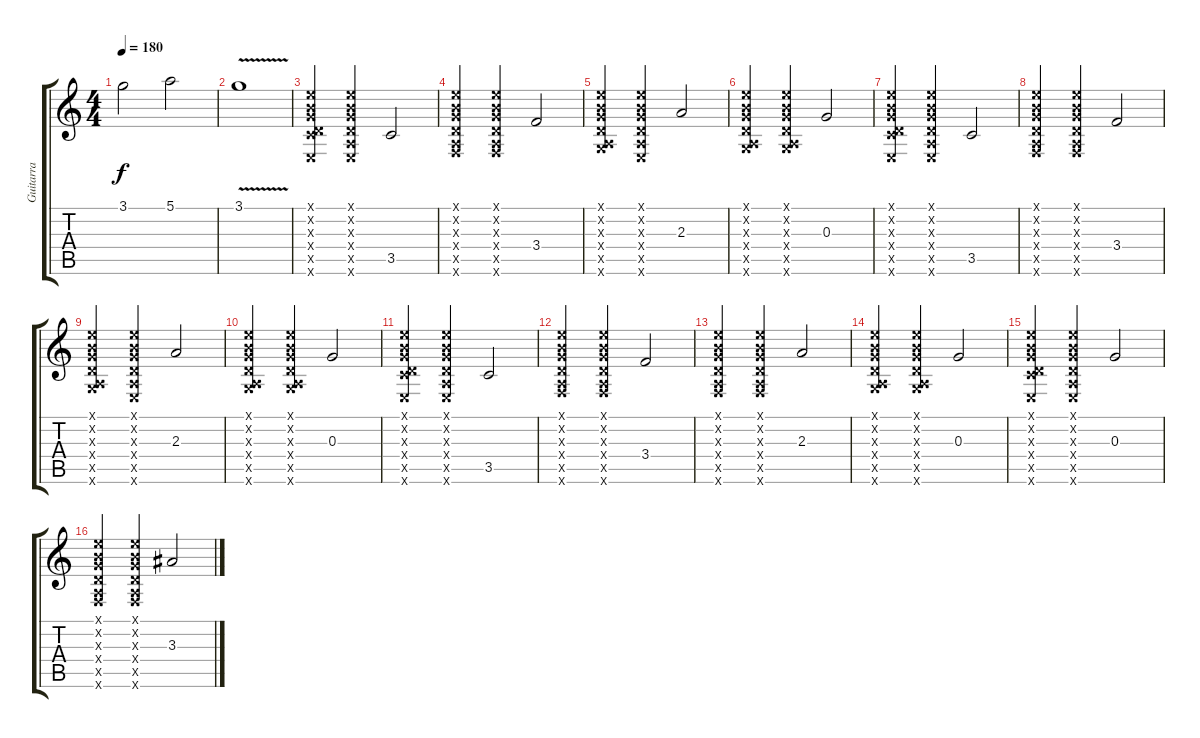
\track ("Guitarra" "Guitarra") {instrument overdrivenguitar}
\staff {score tabs}
\tuning (E4 B3 G3 D3 A2 E2) {hide}
\ts (4 4)
\tempo 180
\clef g2
\ks c
3.1.2{dy f} 5.1.2 |
3.1{v}.1 |
(0.1{x} 0.2{x} 0.3{x} 0.4{x} 3.5{x} 0.6{x}).4 (0.1{x} 0.2{x} 0.3{x} 0.4{x} 0.5{x} 0.6{x}).4 3.5.2 |
(0.1{x} 0.2{x} 0.3{x} 0.4{x} 0.5{x} 1.6{x}).4 (0.1{x} 0.2{x} 0.3{x} 0.4{x} 0.5{x} 1.6{x}).4 3.4.2 |
(0.1{x} 0.2{x} 0.3{x} 0.4{x} 0.5{x} 3.6{x}).4 (0.1{x} 0.2{x} 0.3{x} 0.4{x} 0.5{x} 0.6{x}).4 2.3.2 |
(0.1{x} 0.2{x} 0.3{x} 0.4{x} 0.5{x} 3.6{x}).4 (0.1{x} 0.2{x} 0.3{x} 0.4{x} 0.5{x} 3.6{x}).4 0.3.2 |
(0.1{x} 0.2{x} 0.3{x} 0.4{x} 3.5{x} 0.6{x}).4 (0.1{x} 0.2{x} 0.3{x} 0.4{x} 0.5{x} 0.6{x}).4 3.5.2 |
(0.1{x} 0.2{x} 0.3{x} 0.4{x} 0.5{x} 1.6{x}).4 (0.1{x} 0.2{x} 0.3{x} 0.4{x} 0.5{x} 1.6{x}).4 3.4.2 |
(0.1{x} 0.2{x} 0.3{x} 0.4{x} 0.5{x} 3.6{x}).4 (0.1{x} 0.2{x} 0.3{x} 0.4{x} 0.5{x} 0.6{x}).4 2.3.2 |
(0.1{x} 0.2{x} 0.3{x} 0.4{x} 0.5{x} 3.6{x}).4 (0.1{x} 0.2{x} 0.3{x} 0.4{x} 0.5{x} 3.6{x}).4 0.3.2 |
(0.1{x} 0.2{x} 0.3{x} 0.4{x} 3.5{x} 0.6{x}).4 (0.1{x} 0.2{x} 0.3{x} 0.4{x} 0.5{x} 0.6{x}).4 3.5.2 |
(0.1{x} 0.2{x} 0.3{x} 0.4{x} 0.5{x} 1.6{x}).4 (0.1{x} 0.2{x} 0.3{x} 0.4{x} 0.5{x} 1.6{x}).4 3.4.2 |
(0.1{x} 0.2{x} 0.3{x} 0.4{x} 0.5{x} 1.6{x}).4 (0.1{x} 0.2{x} 0.3{x} 0.4{x} 0.5{x} 1.6{x}).4 2.3.2 |
(0.1{x} 0.2{x} 0.3{x} 0.4{x} 0.5{x} 3.6{x}).4 (0.1{x} 0.2{x} 0.3{x} 0.4{x} 0.5{x} 3.6{x}).4 0.3.2 |
(0.1{x} 0.2{x} 0.3{x} 0.4{x} 3.5{x} 0.6{x}).4 (0.1{x} 0.2{x} 0.3{x} 0.4{x} 0.5{x} 0.6{x}).4 0.3.2 |
(0.1{x} 0.2{x} 0.3{x} 0.4{x} 0.5{x} 1.6{x}).4 (0.1{x} 0.2{x} 0.3{x} 0.4{x} 0.5{x} 1.6{x}).4 3.3.2
